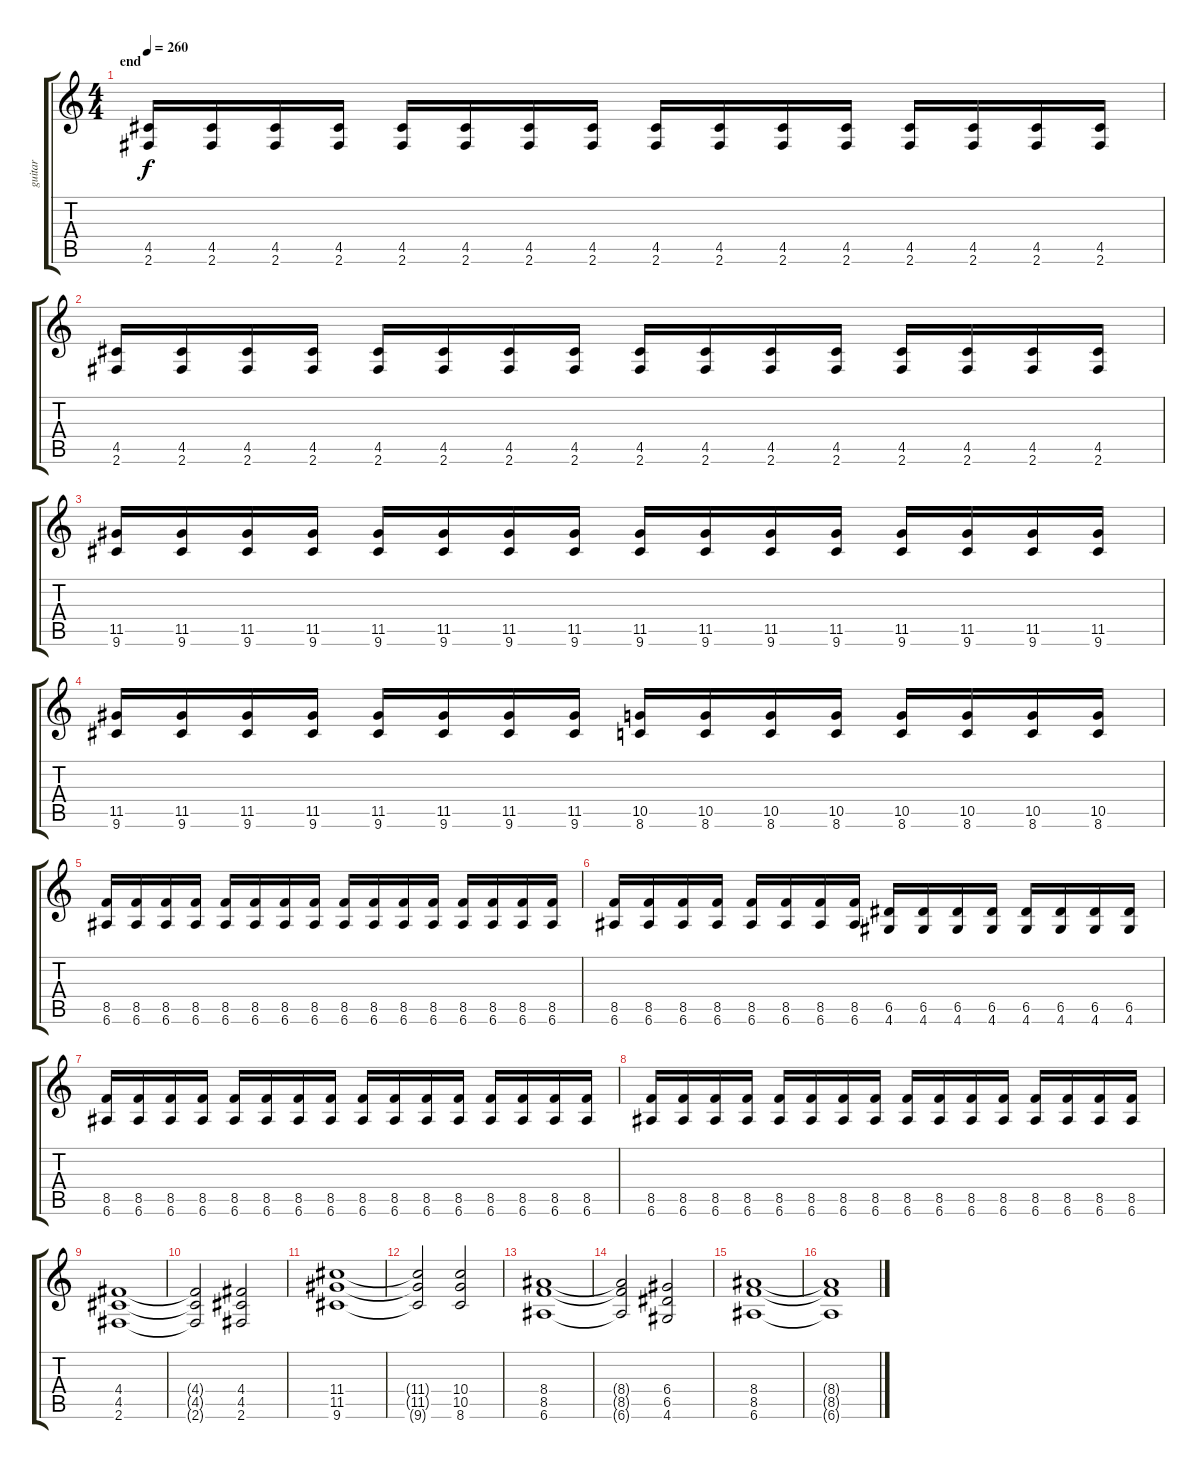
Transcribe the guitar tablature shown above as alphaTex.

\track ("guitar" "guitar") {instrument distortionguitar}
\staff {score tabs}
\tuning (E4 B3 G3 D3 A2 E2) {hide}
\ts (4 4)
\section ("" "end")
\tempo 260
\clef g2
\ks c
(4.5 2.6).16{dy f} (4.5 2.6).16 (4.5 2.6).16 (4.5 2.6).16 (4.5 2.6).16 (4.5 2.6).16 (4.5 2.6).16 (4.5 2.6).16 (4.5 2.6).16 (4.5 2.6).16 (4.5 2.6).16 (4.5 2.6).16 (4.5 2.6).16 (4.5 2.6).16 (4.5 2.6).16 (4.5 2.6).16 |
(4.5 2.6).16 (4.5 2.6).16 (4.5 2.6).16 (4.5 2.6).16 (4.5 2.6).16 (4.5 2.6).16 (4.5 2.6).16 (4.5 2.6).16 (4.5 2.6).16 (4.5 2.6).16 (4.5 2.6).16 (4.5 2.6).16 (4.5 2.6).16 (4.5 2.6).16 (4.5 2.6).16 (4.5 2.6).16 |
(11.5 9.6).16 (11.5 9.6).16 (11.5 9.6).16 (11.5 9.6).16 (11.5 9.6).16 (11.5 9.6).16 (11.5 9.6).16 (11.5 9.6).16 (11.5 9.6).16 (11.5 9.6).16 (11.5 9.6).16 (11.5 9.6).16 (11.5 9.6).16 (11.5 9.6).16 (11.5 9.6).16 (11.5 9.6).16 |
(11.5 9.6).16 (11.5 9.6).16 (11.5 9.6).16 (11.5 9.6).16 (11.5 9.6).16 (11.5 9.6).16 (11.5 9.6).16 (11.5 9.6).16 (10.5 8.6).16 (10.5 8.6).16 (10.5 8.6).16 (10.5 8.6).16 (10.5 8.6).16 (10.5 8.6).16 (10.5 8.6).16 (10.5 8.6).16 |
(8.5 6.6).16 (8.5 6.6).16 (8.5 6.6).16 (8.5 6.6).16 (8.5 6.6).16 (8.5 6.6).16 (8.5 6.6).16 (8.5 6.6).16 (8.5 6.6).16 (8.5 6.6).16 (8.5 6.6).16 (8.5 6.6).16 (8.5 6.6).16 (8.5 6.6).16 (8.5 6.6).16 (8.5 6.6).16 |
(8.5 6.6).16 (8.5 6.6).16 (8.5 6.6).16 (8.5 6.6).16 (8.5 6.6).16 (8.5 6.6).16 (8.5 6.6).16 (8.5 6.6).16 (6.5 4.6).16 (6.5 4.6).16 (6.5 4.6).16 (6.5 4.6).16 (6.5 4.6).16 (6.5 4.6).16 (6.5 4.6).16 (6.5 4.6).16 |
(8.5 6.6).16 (8.5 6.6).16 (8.5 6.6).16 (8.5 6.6).16 (8.5 6.6).16 (8.5 6.6).16 (8.5 6.6).16 (8.5 6.6).16 (8.5 6.6).16 (8.5 6.6).16 (8.5 6.6).16 (8.5 6.6).16 (8.5 6.6).16 (8.5 6.6).16 (8.5 6.6).16 (8.5 6.6).16 |
(8.5 6.6).16 (8.5 6.6).16 (8.5 6.6).16 (8.5 6.6).16 (8.5 6.6).16 (8.5 6.6).16 (8.5 6.6).16 (8.5 6.6).16 (8.5 6.6).16 (8.5 6.6).16 (8.5 6.6).16 (8.5 6.6).16 (8.5 6.6).16 (8.5 6.6).16 (8.5 6.6).16 (8.5 6.6).16 |
(4.4 4.5 2.6).1 |
(4.4{t} 4.5{t} 2.6{t}).2 (4.4 4.5 2.6).2 |
(11.4 11.5 9.6).1 |
(11.4{t} 11.5{t} 9.6{t}).2 (10.4 10.5 8.6).2 |
(8.4 8.5 6.6).1 |
(8.4{t} 8.5{t} 6.6{t}).2 (6.4 6.5 4.6).2 |
(8.4 8.5 6.6).1 |
(8.4{t} 8.5{t} 6.6{t}).1
